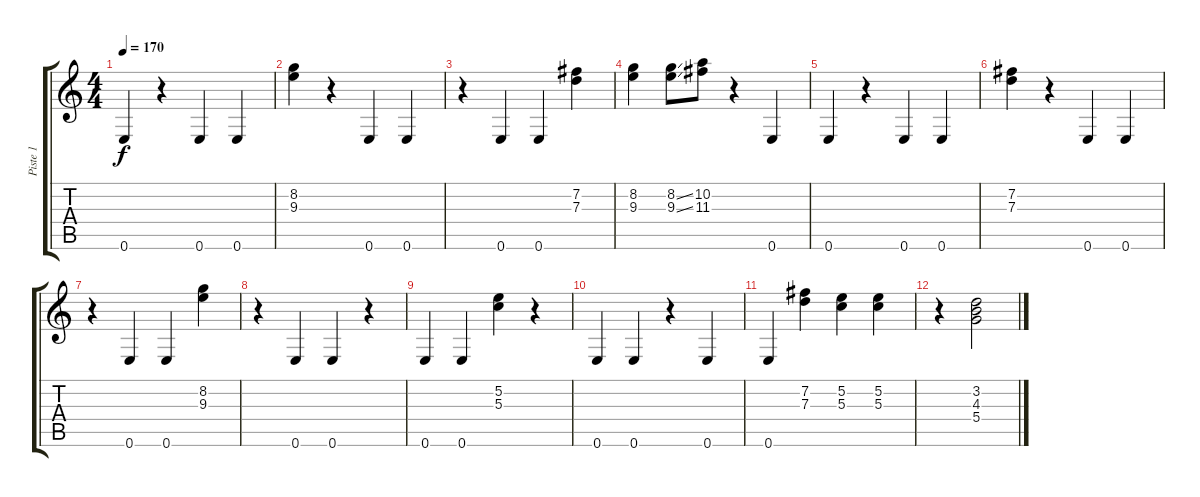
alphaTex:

\track ("Piste 1" "Piste 1") {instrument acousticguitarnylon}
\staff {score tabs}
\tuning (E4 B3 G3 D3 A2 E2) {hide}
\ts (4 4)
\tempo 170
\clef g2
\ks c
0.6.4{dy f} r.4 0.6.4 0.6.4 |
(8.2 9.3).4 r.4 0.6.4 0.6.4 |
r.4 0.6.4 0.6.4 (7.2 7.3).4 |
(8.2 9.3).4 (8.2{ss} 9.3{ss}).8 (10.2 11.3).8 r.4 0.6.4 |
0.6.4 r.4 0.6.4 0.6.4 |
(7.2 7.3).4 r.4 0.6.4 0.6.4 |
r.4 0.6.4 0.6.4 (8.2 9.3).4 |
r.4 0.6.4 0.6.4 r.4 |
0.6.4 0.6.4 (5.2 5.3).4 r.4 |
0.6.4 0.6.4 r.4 0.6.4 |
0.6.4 (7.2 7.3).4 (5.2 5.3).4 (5.2 5.3).4 |
r.4 (3.2 4.3 5.4).2
